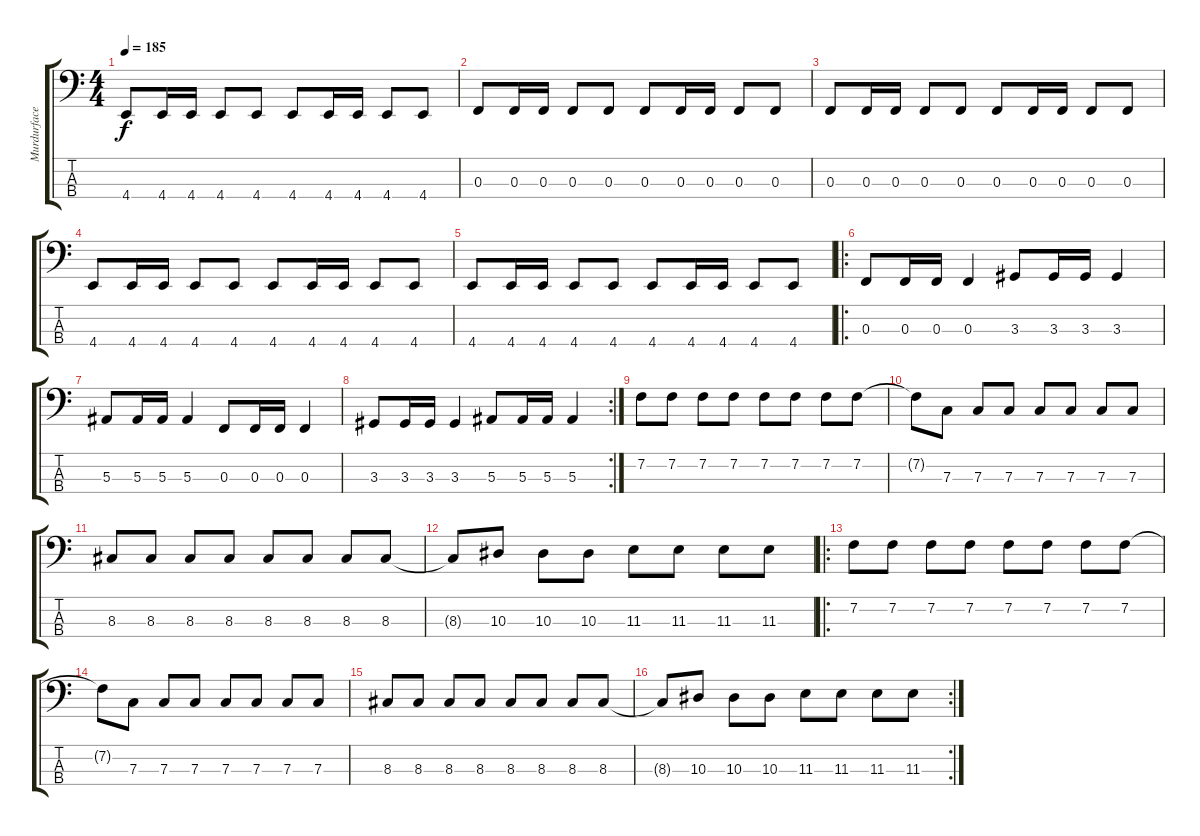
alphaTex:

\track ("Murdurface" "Murdurface") {instrument electricbasspick}
\staff {score tabs}
\tuning (Eb2 Bb1 F1 C1) {hide}
\ts (4 4)
\tempo 185
\clef f4
\ks c
4.4.8{dy f} 4.4.16 4.4.16 4.4.8 4.4.8 4.4.8 4.4.16 4.4.16 4.4.8 4.4.8 |
0.3.8 0.3.16 0.3.16 0.3.8 0.3.8 0.3.8 0.3.16 0.3.16 0.3.8 0.3.8 |
0.3.8 0.3.16 0.3.16 0.3.8 0.3.8 0.3.8 0.3.16 0.3.16 0.3.8 0.3.8 |
4.4.8 4.4.16 4.4.16 4.4.8 4.4.8 4.4.8 4.4.16 4.4.16 4.4.8 4.4.8 |
4.4.8 4.4.16 4.4.16 4.4.8 4.4.8 4.4.8 4.4.16 4.4.16 4.4.8 4.4.8 |
\ro
0.3.8 0.3.16 0.3.16 0.3.4 3.3.8 3.3.16 3.3.16 3.3.4 |
5.3.8 5.3.16 5.3.16 5.3.4 0.3.8 0.3.16 0.3.16 0.3.4 |
\rc 2
3.3.8 3.3.16 3.3.16 3.3.4 5.3.8 5.3.16 5.3.16 5.3.4 |
7.2.8 7.2.8 7.2.8 7.2.8 7.2.8 7.2.8 7.2.8 7.2.8 |
7.2{t}.8 7.3.8 7.3.8 7.3.8 7.3.8 7.3.8 7.3.8 7.3.8 |
8.3.8 8.3.8 8.3.8 8.3.8 8.3.8 8.3.8 8.3.8 8.3.8 |
8.3{t}.8 10.3.8 10.3.8 10.3.8 11.3.8 11.3.8 11.3.8 11.3.8 |
\ro
7.2.8 7.2.8 7.2.8 7.2.8 7.2.8 7.2.8 7.2.8 7.2.8 |
7.2{t}.8 7.3.8 7.3.8 7.3.8 7.3.8 7.3.8 7.3.8 7.3.8 |
8.3.8 8.3.8 8.3.8 8.3.8 8.3.8 8.3.8 8.3.8 8.3.8 |
\rc 2
8.3{t}.8 10.3.8 10.3.8 10.3.8 11.3.8 11.3.8 11.3.8 11.3.8
